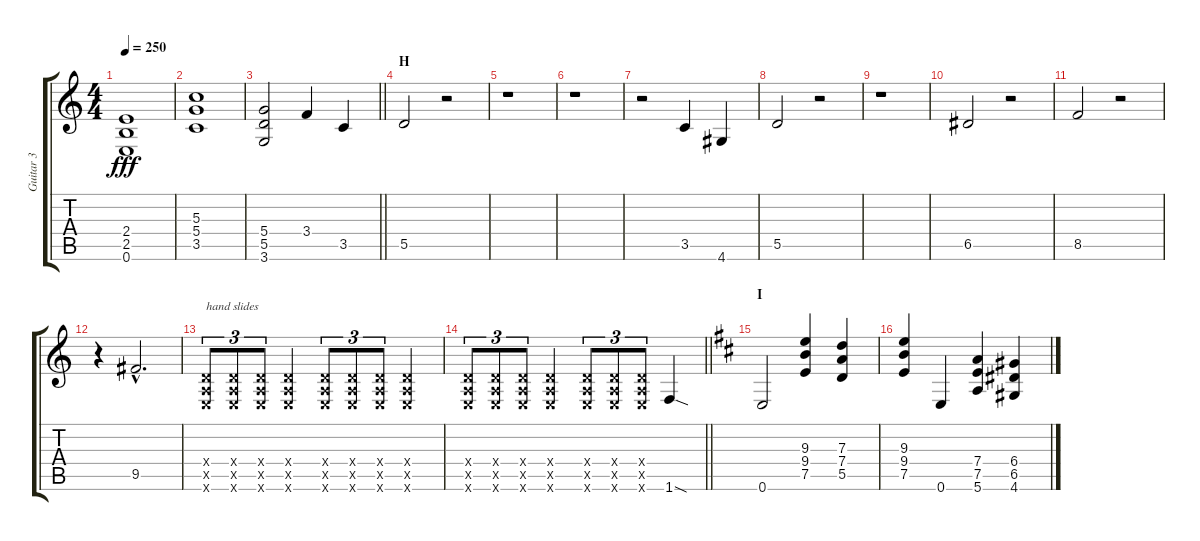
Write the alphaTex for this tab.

\track ("Guitar 3" "Guitar 3") {instrument distortionguitar}
\staff {score tabs}
\tuning (E4 B3 G3 D3 A2 E2) {hide}
\ts (4 4)
\tempo 250
\clef g2
\ks c
(2.4 2.5 0.6).1{dy fff} |
(5.3 5.4 3.5).1 |
\barLineRight lightlight
(5.4 5.5 3.6).2 3.4.4 3.5.4 |
\section ("" "H")
5.5.2 r.2 |
r.1 |
r.1 |
r.2 3.5.4 4.6.4 |
5.5.2 r.2 |
r.1 |
6.5.2 r.2 |
8.5.2 r.2 |
r.4 9.5{hac}.2{d} |
(0.4{x} 0.5{x} 0.6{x}).8{tu (3 2) txt "hand slides"} (0.4{x} 0.5{x} 0.6{x}).8{tu (3 2)} (0.4{x} 0.5{x} 0.6{x}).8{tu (3 2)} (0.4{x} 0.5{x} 0.6{x}).4 (0.4{x} 0.5{x} 0.6{x}).8{tu (3 2)} (0.4{x} 0.5{x} 0.6{x}).8{tu (3 2)} (0.4{x} 0.5{x} 0.6{x}).8{tu (3 2)} (0.4{x} 0.5{x} 0.6{x}).4 |
\barLineRight lightlight
(0.4{x} 0.5{x} 0.6{x}).8{tu (3 2)} (0.4{x} 0.5{x} 0.6{x}).8{tu (3 2)} (0.4{x} 0.5{x} 0.6{x}).8{tu (3 2)} (0.4{x} 0.5{x} 0.6{x}).4 (0.4{x} 0.5{x} 0.6{x}).8{tu (3 2)} (0.4{x} 0.5{x} 0.6{x}).8{tu (3 2)} (0.4{x} 0.5{x} 0.6{x}).8{tu (3 2)} 1.6{sod}.4 |
\section ("" "I")
\ks d
0.6.2 (9.3 9.4 7.5).4 (7.3 7.4 5.5).4 |
(9.3 9.4 7.5).4 0.6.4 (7.4 7.5 5.6).4 (6.4 6.5 4.6).4
